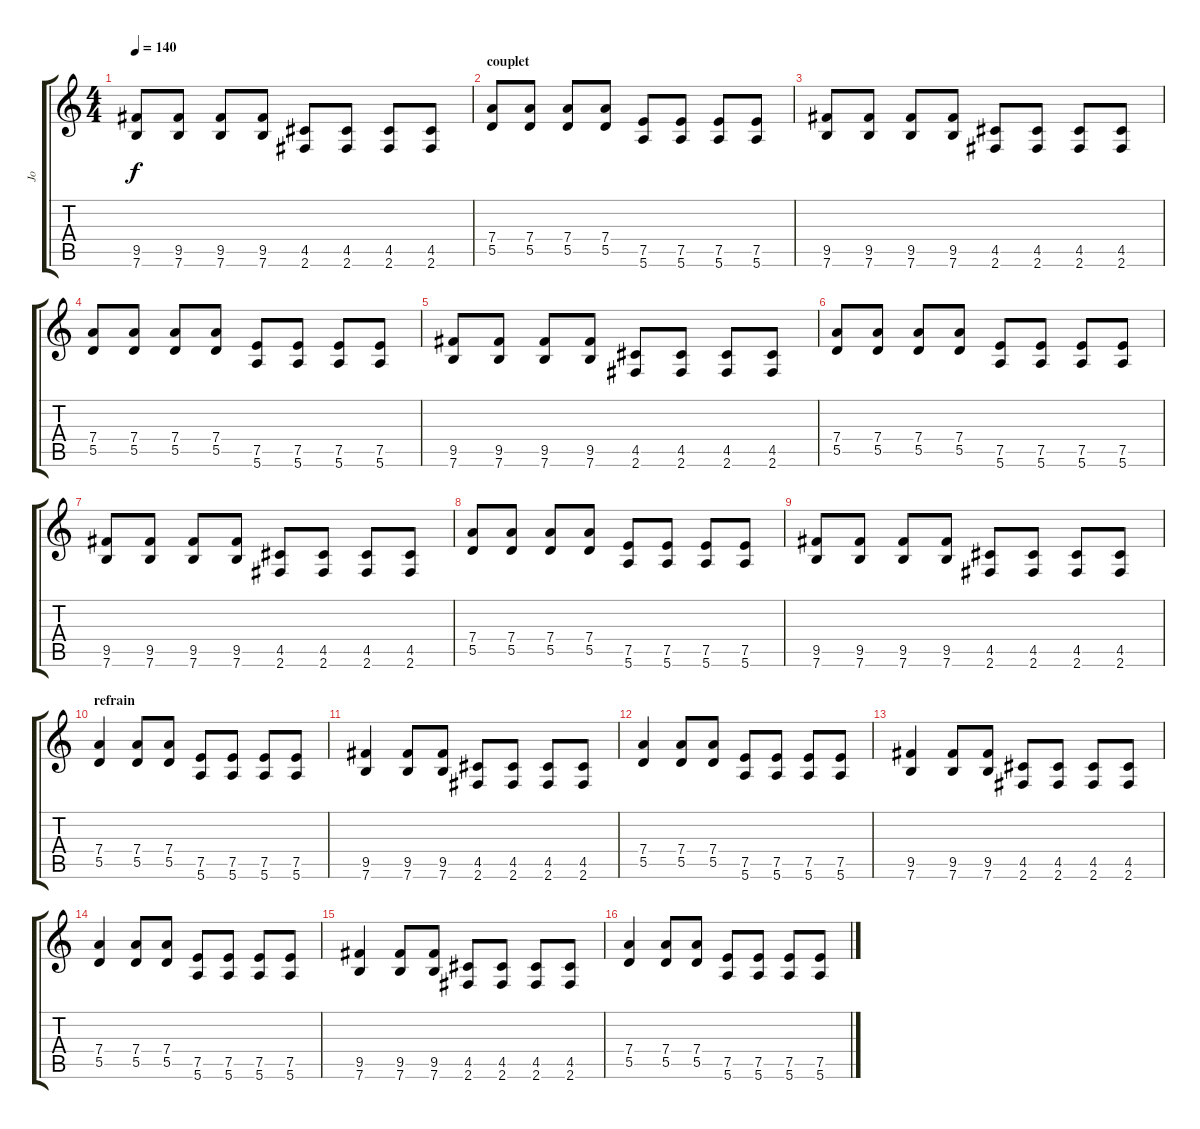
\track ("Jo" "Jo") {instrument overdrivenguitar}
\staff {score tabs}
\tuning (E4 B3 G3 D3 A2 E2) {hide}
\ts (4 4)
\tempo 140
\clef g2
\ks c
(9.5 7.6).8{dy f} (9.5 7.6).8 (9.5 7.6).8 (9.5 7.6).8 (4.5 2.6).8 (4.5 2.6).8 (4.5 2.6).8 (4.5 2.6).8 |
\section ("" "couplet")
(7.4 5.5).8{volume 11} (7.4 5.5).8 (7.4 5.5).8 (7.4 5.5).8 (7.5 5.6).8 (7.5 5.6).8 (7.5 5.6).8 (7.5 5.6).8 |
(9.5 7.6).8 (9.5 7.6).8 (9.5 7.6).8 (9.5 7.6).8 (4.5 2.6).8 (4.5 2.6).8 (4.5 2.6).8 (4.5 2.6).8 |
(7.4 5.5).8{volume 11} (7.4 5.5).8 (7.4 5.5).8 (7.4 5.5).8 (7.5 5.6).8 (7.5 5.6).8 (7.5 5.6).8 (7.5 5.6).8 |
(9.5 7.6).8 (9.5 7.6).8 (9.5 7.6).8 (9.5 7.6).8 (4.5 2.6).8 (4.5 2.6).8 (4.5 2.6).8 (4.5 2.6).8 |
(7.4 5.5).8{volume 11} (7.4 5.5).8 (7.4 5.5).8 (7.4 5.5).8 (7.5 5.6).8 (7.5 5.6).8 (7.5 5.6).8 (7.5 5.6).8 |
(9.5 7.6).8 (9.5 7.6).8 (9.5 7.6).8 (9.5 7.6).8 (4.5 2.6).8 (4.5 2.6).8 (4.5 2.6).8 (4.5 2.6).8 |
(7.4 5.5).8{volume 11} (7.4 5.5).8 (7.4 5.5).8 (7.4 5.5).8 (7.5 5.6).8 (7.5 5.6).8 (7.5 5.6).8 (7.5 5.6).8 |
(9.5 7.6).8 (9.5 7.6).8 (9.5 7.6).8 (9.5 7.6).8 (4.5 2.6).8 (4.5 2.6).8 (4.5 2.6).8 (4.5 2.6).8 |
\section ("" "refrain")
(7.4 5.5).4{volume 16} (7.4 5.5).8 (7.4 5.5).8 (7.5 5.6).8 (7.5 5.6).8 (7.5 5.6).8 (7.5 5.6).8 |
(9.5 7.6).4 (9.5 7.6).8 (9.5 7.6).8 (4.5 2.6).8 (4.5 2.6).8 (4.5 2.6).8 (4.5 2.6).8 |
(7.4 5.5).4 (7.4 5.5).8 (7.4 5.5).8 (7.5 5.6).8 (7.5 5.6).8 (7.5 5.6).8 (7.5 5.6).8 |
(9.5 7.6).4 (9.5 7.6).8 (9.5 7.6).8 (4.5 2.6).8 (4.5 2.6).8 (4.5 2.6).8 (4.5 2.6).8 |
(7.4 5.5).4 (7.4 5.5).8 (7.4 5.5).8 (7.5 5.6).8 (7.5 5.6).8 (7.5 5.6).8 (7.5 5.6).8 |
(9.5 7.6).4 (9.5 7.6).8 (9.5 7.6).8 (4.5 2.6).8 (4.5 2.6).8 (4.5 2.6).8 (4.5 2.6).8 |
(7.4 5.5).4 (7.4 5.5).8 (7.4 5.5).8 (7.5 5.6).8 (7.5 5.6).8 (7.5 5.6).8 (7.5 5.6).8
